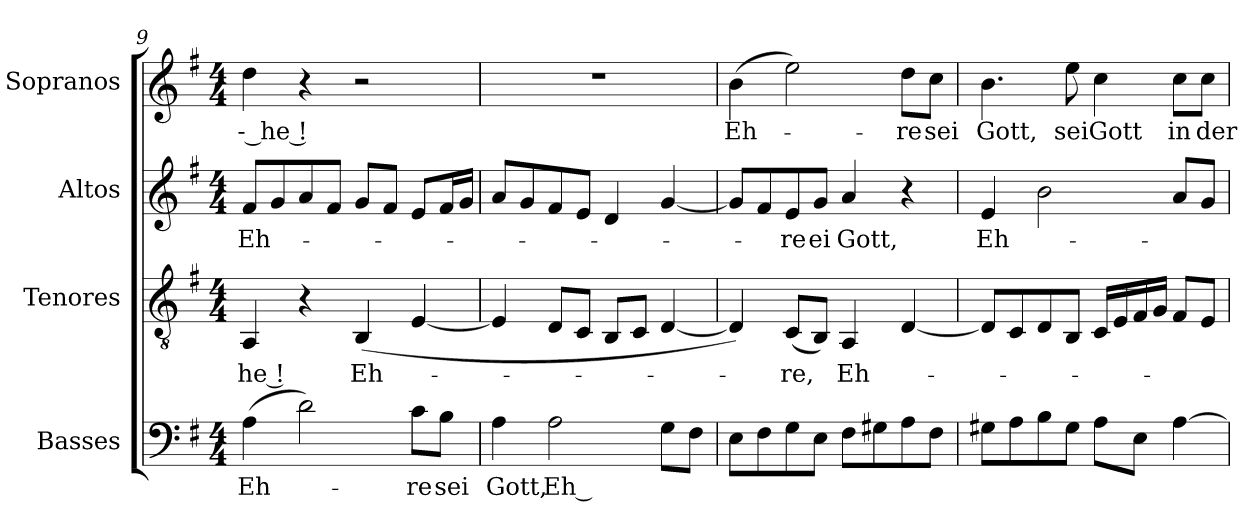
**kern	**text	**kern	**text	**kern	**text	**kern	**text
*part4	*part4	*part3	*part3	*part2	*part2	*part1	*part1
*staff4	*staff4	*staff3	*staff3	*staff2	*staff2	*staff1	*staff1
*I"Basses	*	*I"Tenores	*	*I"Altos	*	*I"Sopranos	*
!!LO:LB:g=z
*clefF4	*	*clefGv2	*	*clefG2	*	*clefG2	*
*k[f#]	*	*k[f#]	*	*k[f#]	*	*k[f#]	*
*G:	*	*G:	*	*G:	*	*G:	*
*M4/4	*	*M4/4	*	*M4/4	*	*M4/4	*
=9	=9	=9	=9	=9	=9	=9	=9
!	!LO:LY:b:color=#000000	!	!	!	!	!	!
!	!	!	!LO:LY:b:color=#000000	!	!	!	!
!	!	!	!	!	!LO:LY:b:color=#000000	!	!
!	!	!	!	!	!	!	!LO:LY:b:color=#000000
(4Ai\	Eh-	4AAi/	-he !	8f#i/L	Eh-	4ddi\	-- he !
.	.	.	.	8gi/	.	.	.
2di\)	.	4r	.	8ai/	.	4r	.
.	.	.	.	8f#i/J	.	.	.
!	!	!	!LO:LY:b:color=#000000	!	!	!	!
.	.	(4BBi/	Eh-	8gi/L	.	2r	.
.	.	.	.	8f#i/J	.	.	.
!	!LO:LY:b:color=#000000	!	!	!	!	!	!
8ci\L	-re	[4Ei/	.	8ei/L	.	.	.
!	!LO:LY:b:color=#000000	!	!	!	!	!	!
8Bi\J	sei	.	.	16f#i/L	.	.	.
.	.	.	.	16gi/JJ	.	.	.
=10	=10	=10	=10	=10	=10	=10	=10
!	!LO:LY:b:color=#000000	!	!	!	!	!	!
4Ai\	Gott,	4Ei/]	.	8ai/L	.	1r	.
.	.	.	.	8gi/	.	.	.
!	!LO:LY:b:color=#000000	!	!	!	!	!	!
2Ai\	Eh --	8Di/L	.	8f#i/	.	.	.
.	.	8Ci/J	.	8ei/J	.	.	.
.	.	8BBi/L	.	4di/	.	.	.
.	.	8Ci/J	.	.	.	.	.
8Gi\L	.	[4Di/	.	[4gi/	.	.	.
8F#i\J	.	.	.	.	.	.	.
=11	=11	=11	=11	=11	=11	=11	=11
!	!	!	!	!	!	!	!LO:LY:b:color=#000000
8Ei\L	.	4Di/])	.	8gi/L]	.	(4bi\	Eh-
8F#i\	.	.	.	8f#i/	.	.	.
!	!	!	!LO:LY:b:color=#000000	!	!	!	!
!	!	!	!	!	!LO:LY:b:color=#000000	!	!
8Gi\	.	(8Ci/L	-re,	8ei/	-re	2eei\)	.
!	!	!	!	!	!LO:LY:b:color=#000000	!	!
8Ei\J	.	8BBi/J)	.	8gi/J	ei	.	.
!	!	!	!LO:LY:b:color=#000000	!	!	!	!
!	!	!	!	!	!LO:LY:b:color=#000000	!	!
8F#i\L	.	4AAi/	Eh-	4ai/	Gott,	.	.
8G#Xi\	.	.	.	.	.	.	.
!	!	!	!	!	!	!	!LO:LY:b:color=#000000
8Ai\	.	[4Di/	.	4r	.	8ddi\L	-re
!	!	!	!	!	!	!	!LO:LY:b:color=#000000
8F#i\J	.	.	.	.	.	8cci\J	sei
=12	=12	=12	=12	=12	=12	=12	=12
!	!	!	!	!	!LO:LY:b:color=#000000	!	!
!	!	!	!	!	!	!	!LO:LY:b:color=#000000
8G#Xi\L	.	8Di/L]	.	4ei/	Eh-	4.bi\	Gott,
8Ai\	.	8Ci/	.	.	.	.	.
8Bi\	.	8Di/	.	2bi\	.	.	.
!	!	!	!	!	!	!	!LO:LY:b:color=#000000
8G#i\J	.	8BBi/J	.	.	.	8eei\	sei
!	!	!	!	!	!	!	!LO:LY:b:color=#000000
8Ai\L	.	16Ci/LL	.	.	.	4cci\	Gott
.	.	16Ei/	.	.	.	.	.
8Ei\J	.	16F#i/	.	.	.	.	.
.	.	16Gi/JJ	.	.	.	.	.
!	!	!	!	!	!	!	!LO:LY:b:color=#000000
[4Ai\	.	8F#i/L	.	8ai/L	.	8cci\L	in
!	!	!	!	!	!	!	!LO:LY:b:color=#000000
.	.	8Ei/J	.	8gi/J	.	8cci\J	der
=	=	=	=	=	=	=	=
*-	*-	*-	*-	*-	*-	*-	*-
